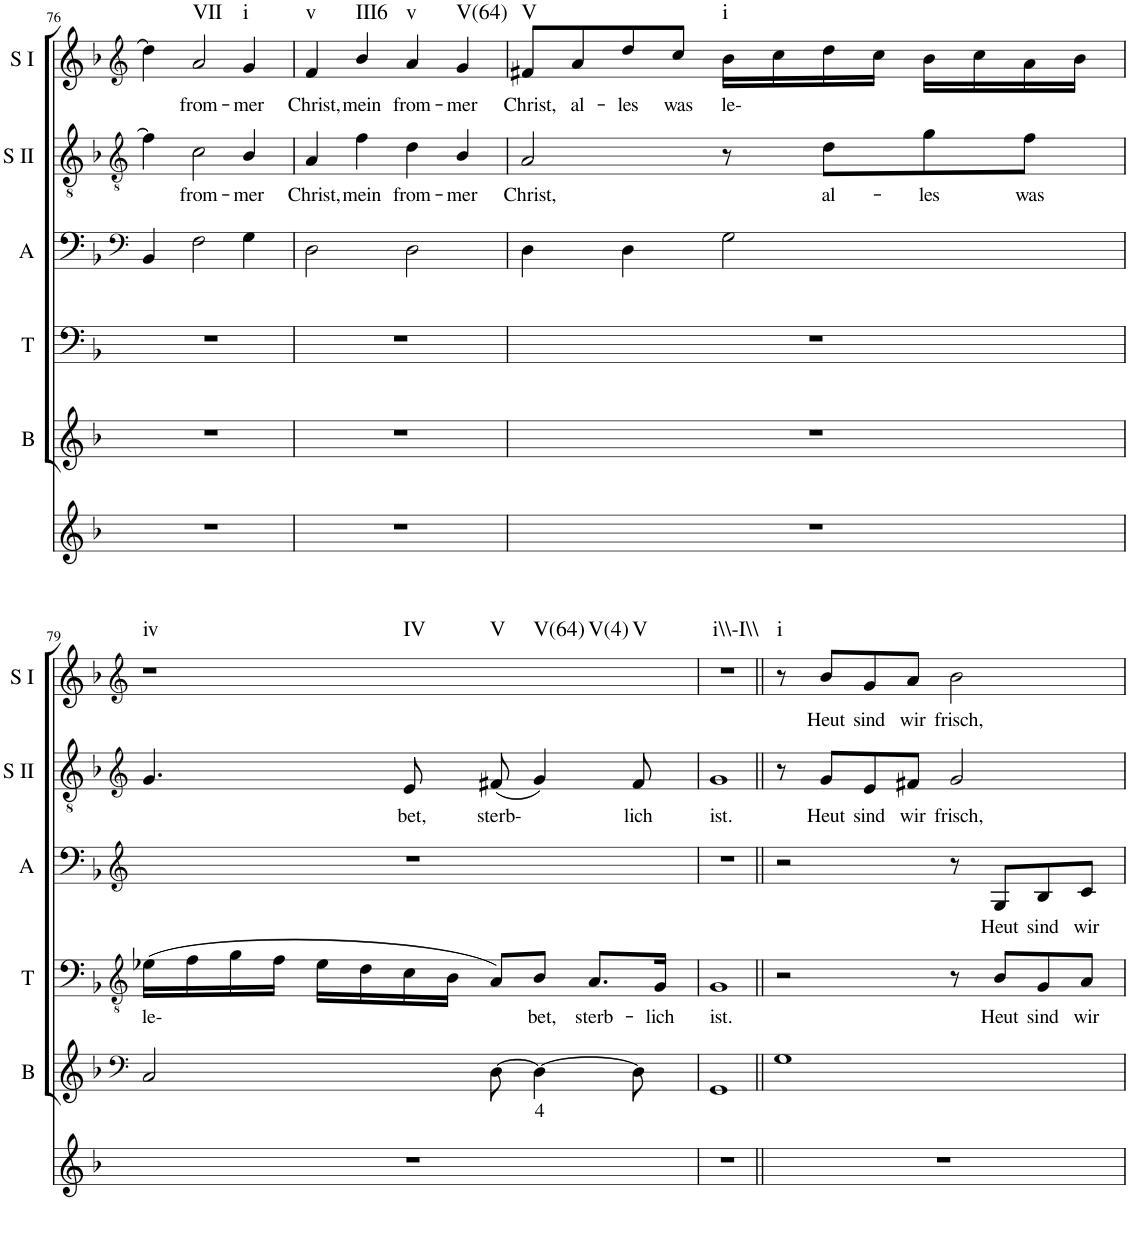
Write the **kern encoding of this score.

**kern	**kern	**text	**kern	**text	**kern	**text	**kern	**text	**kern	**text	**harte
*part6	*part5	*part5	*part4	*part4	*part3	*part3	*part2	*part2	*part1	*part1	*part1
*staff6	*staff5	*staff5	*staff4	*staff4	*staff3	*staff3	*staff2	*staff2	*staff1	*staff1	*
*I"Continuo	*I"Bass	*	*I"Tenor	*	*I"Alto	*	*I"Soprano II	*	*I"Soprano I	*	*
*	*I'B	*	*I'T	*	*I'A	*	*I'S II	*	*I'S I	*	*
!!LO:PB:g=z
*clefG2	*clefG2	*	*clefF4	*	*clefF4	*	*clefGv2	*	*clefG2	*	*
*k[b-]	*k[b-]	*	*k[b-]	*	*k[b-]	*	*k[b-]	*	*k[b-]	*	*
*M4/4	*M4/4	*	*M4/4	*	*M4/4	*	*M4/4	*	*M4/4	*	*
=76	=76	=76	=76	=76	=76	=76	=76	=76	=76	=76	=76
1r	1r	.	1r	.	4BB-/	.	4f\]	.	4dd\]	.	.
!	!	!	!	!	!	!	!	!LO:LY:b	!	!LO:LY:b	!LO:H:kt=VII
.	.	.	.	.	2F\	.	2c\	from-	2a/	from-	N
!	!	!	!	!	!	!	!	!LO:LY:b	!	!LO:LY:b	!LO:H:kt=i
.	.	.	.	.	4G\	.	4B-/	mer	4g/	mer	N
=77	=77	=77	=77	=77	=77	=77	=77	=77	=77	=77	=77
!	!	!	!	!	!	!	!	!LO:LY:b	!	!LO:LY:b	!LO:H:kt=v
1r	1r	.	1r	.	2D\	.	4A/	Christ,	4f/	Christ,	N
!	!	!	!	!	!	!	!	!LO:LY:b	!	!LO:LY:b	!LO:H:kt=III6
.	.	.	.	.	.	.	4f\	mein	4b-/	mein	N
!	!	!	!	!	!	!	!	!LO:LY:b	!	!LO:LY:b	!LO:H:kt=v
.	.	.	.	.	2D\	.	4d\	from-	4a/	from-	N
!	!	!	!	!	!	!	!	!LO:LY:b	!	!LO:LY:b	!LO:H:kt=V(64)
.	.	.	.	.	.	.	4B-/	mer	4g/	mer	N
=78	=78	=78	=78	=78	=78	=78	=78	=78	=78	=78	=78
!	!	!	!	!	!	!	!	!LO:LY:b	!	!LO:LY:b	!LO:H:kt=V
1r	1r	.	1r	.	4D\	.	2A/	Christ,	8f#X/L	Christ,	N
!	!	!	!	!	!	!	!	!	!	!LO:LY:b	!
.	.	.	.	.	.	.	.	.	8a/	al-	.
!	!	!	!	!	!	!	!	!	!	!LO:LY:b	!
.	.	.	.	.	4D\	.	.	.	8dd/	les	.
!	!	!	!	!	!	!	!	!	!	!LO:LY:b	!
.	.	.	.	.	.	.	.	.	8cc/J	was	.
!	!	!	!	!	!	!	!	!	!	!LO:LY:b	!LO:H:kt=i
.	.	.	.	.	2G\	.	8r	.	16b-\LL	le-	N
.	.	.	.	.	.	.	.	.	16cc\	.	.
!	!	!	!	!	!	!	!	!LO:LY:b	!	!	!
.	.	.	.	.	.	.	8d\L	al-	16dd\	.	.
.	.	.	.	.	.	.	.	.	16cc\JJ	.	.
!	!	!	!	!	!	!	!	!LO:LY:b	!	!	!
.	.	.	.	.	.	.	8g\	les	16b-\LL	.	.
.	.	.	.	.	.	.	.	.	16cc\	.	.
!	!	!	!	!	!	!	!	!LO:LY:b	!	!	!
.	.	.	.	.	.	.	8f\J	was	16a\	.	.
.	.	.	.	.	.	.	.	.	16b-\JJ	.	.
!!LO:LB:g=z
=79	=79	=79	=79	=79	=79	=79	=79	=79	=79	=79	=79
*	*clefF4	*	*clefGv2	*	*clefG2	*	*clefG2	*	*clefG2	*	*
*	*k[b-]	*	*	*	*	*	*	*	*	*	*
!	!	!	!	!LO:LY:b	!	!	!	!	!	!	!LO:H:n=1:kt=iv
!	!	!	!	!	!	!	!	!	!	!	!LO:H:n=2:kt=IV
!	!	!	!	!	!	!	!	!	!	!	!LO:H:n=3:kt=V
!	!	!	!	!	!	!	!	!	!	!	!LO:H:n=4:kt=V(64)
!	!	!	!	!	!	!	!	!	!	!	!LO:H:n=5:kt=V(4)
!	!	!	!	!	!	!	!	!	!	!	!LO:H:n=6:kt=V
1r	2C/	.	(16e-X\LL	le-	1r	.	4.g/	.	1r	.	N N N N N N
.	.	.	16f\	.	.	.	.	.	.	.	.
.	.	.	16g\	.	.	.	.	.	.	.	.
.	.	.	16f\JJ	.	.	.	.	.	.	.	.
.	.	.	16e-\LL	.	.	.	.	.	.	.	.
.	.	.	16d\	.	.	.	.	.	.	.	.
!	!	!	!	!	!	!	!	!LO:LY:b	!	!	!
.	.	.	16c\	.	.	.	8e/	bet,	.	.	.
.	.	.	16B-\JJ	.	.	.	.	.	.	.	.
!	!	!	!	!	!	!	!	!LO:LY:b	!	!	!
.	[8D\	.	8A/L)	.	.	.	(8f#X/	sterb-	.	.	.
!	!	!LO:LY:b	!	!LO:LY:b	!	!	!	!	!	!	!
.	4D\_	4	8B-/J	bet,	.	.	4g/)	.	.	.	.
!	!	!	!	!LO:LY:b	!	!	!	!	!	!	!
.	.	.	8.A/L	sterb-	.	.	.	.	.	.	.
!	!	!	!	!	!	!	!	!LO:LY:b	!	!	!
.	8D\]	.	.	.	.	.	8f#/	lich	.	.	.
!	!	!	!	!LO:LY:b	!	!	!	!	!	!	!
.	.	.	16G/Jk	lich	.	.	.	.	.	.	.
=80	=80	=80	=80	=80	=80	=80	=80	=80	=80	=80	=80
!	!	!	!	!LO:LY:b	!	!	!	!LO:LY:b	!	!	!LO:H:kt=i\\-I\\
1r	1GG	.	1G	ist.	1r	.	1g	ist.	1r	.	N
=81||	=81||	=81||	=81||	=81||	=81||	=81||	=81||	=81||	=81||	=81||	=81||
!	!	!	!	!	!	!	!	!	!	!	!LO:H:kt=i
1r	1G	.	2r	.	2r	.	8r	.	8r	.	N
!	!	!	!	!	!	!	!	!LO:LY:b	!	!LO:LY:b	!
.	.	.	.	.	.	.	8g/L	Heut	8b-/L	Heut	.
!	!	!	!	!	!	!	!	!LO:LY:b	!	!LO:LY:b	!
.	.	.	.	.	.	.	8e/	sind	8g/	sind	.
!	!	!	!	!	!	!	!	!LO:LY:b	!	!LO:LY:b	!
.	.	.	.	.	.	.	8f#X/J	wir	8a/J	wir	.
!	!	!	!	!	!	!	!	!LO:LY:b	!	!LO:LY:b	!
.	.	.	8r	.	8r	.	2g/	frisch,	2b-\	frisch,	.
!	!	!	!	!LO:LY:b	!	!LO:LY:b	!	!	!	!	!
.	.	.	8B-/L	Heut	8G/L	Heut	.	.	.	.	.
!	!	!	!	!LO:LY:b	!	!LO:LY:b	!	!	!	!	!
.	.	.	8G/	sind	8B-/	sind	.	.	.	.	.
!	!	!	!	!LO:LY:b	!	!LO:LY:b	!	!	!	!	!
.	.	.	8A/J	wir	8c/J	wir	.	.	.	.	.
=	=	=	=	=	=	=	=	=	=	=	=
*-	*-	*-	*-	*-	*-	*-	*-	*-	*-	*-	*-
